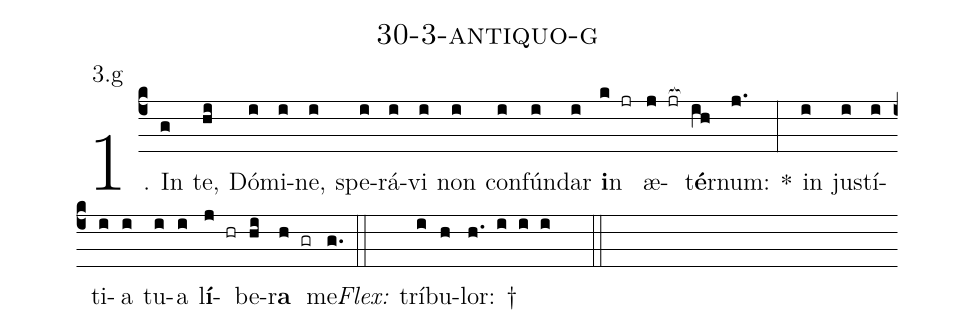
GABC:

name: 30-3-antiquo-g;
annotation: 3.g;
%%
(c4)1. In(g) te,(hi) Dó(i)mi(i)ne,(i) spe(i)rá(i)vi(i) non(i) con(i)fún(i)dar(i) <b>i</b>n(k jr) æ(j jr[ocb:1{])t<b>é</b>r(ih[ocb:0}])num:(j.) *(:) in(i) jus(i)tí(i)ti(i)a(i) tu(i)a(i) l<b>í</b>(j hr)be(hi)r<b>a</b>(h gr) me.(g.) (::)
<i>Flex:</i>()  trí(i)bu(h)lor: †(h. i i i  ::)
